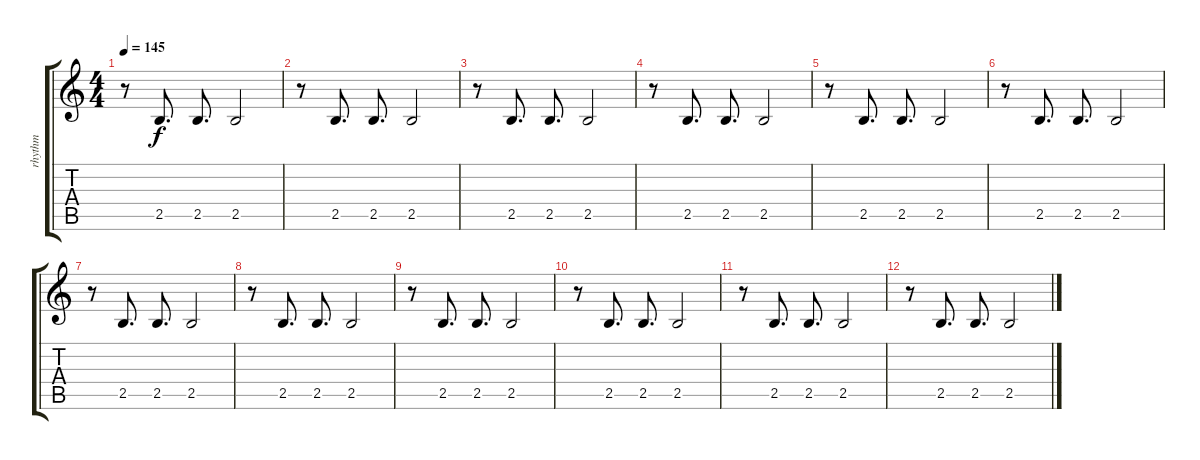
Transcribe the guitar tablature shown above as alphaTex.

\track ("rhythm" "rhythm") {instrument electricguitarclean}
\staff {score tabs}
\tuning (E4 B3 G3 D3 A2 E2) {hide}
\ts (4 4)
\tempo 145
\clef g2
\ks c
r.8{dy f} 2.5.8{d} 2.5.8{d} 2.5.2 |
r.8 2.5.8{d} 2.5.8{d} 2.5.2 |
r.8 2.5.8{d} 2.5.8{d} 2.5.2 |
r.8 2.5.8{d} 2.5.8{d} 2.5.2 |
r.8 2.5.8{d} 2.5.8{d} 2.5.2 |
r.8 2.5.8{d} 2.5.8{d} 2.5.2 |
r.8 2.5.8{d} 2.5.8{d} 2.5.2 |
r.8 2.5.8{d} 2.5.8{d} 2.5.2 |
r.8 2.5.8{d} 2.5.8{d} 2.5.2 |
r.8 2.5.8{d} 2.5.8{d} 2.5.2 |
r.8 2.5.8{d} 2.5.8{d} 2.5.2 |
r.8 2.5.8{d} 2.5.8{d} 2.5.2
